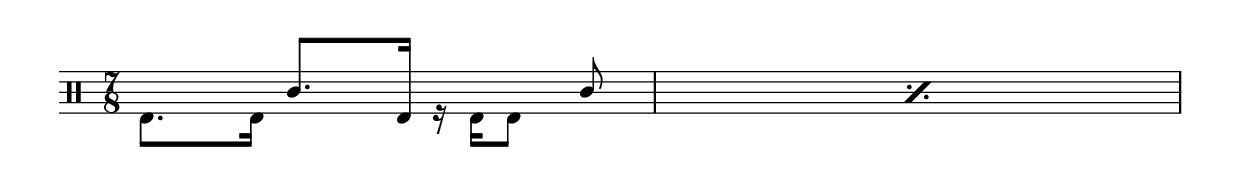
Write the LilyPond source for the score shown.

\version "2.18.2"
\include "../layout/layout.ly"

% \header {
%   title = "Love is Stronger than Justice"
%   subtitle = "Sting - Batteria originale di Vinnie Colaiuta"
% }

\score {
  \new DrumStaff <<
    %\tempo 4 = 85
    \drummode {
      \time 7/8
      <<
        \new DrumVoice {
          \voiceUP
          \repeat percent 2 {
            s4 
            sn8.[ bd16]
            s4
            sn8
          }
        }
        \new DrumVoice {
          \voiceDOWN
          bd8.[ bd16]
          s4
          r16 bd16[ bd8]
          s4
        }
      >>
      %\break
    }
  >>
}
